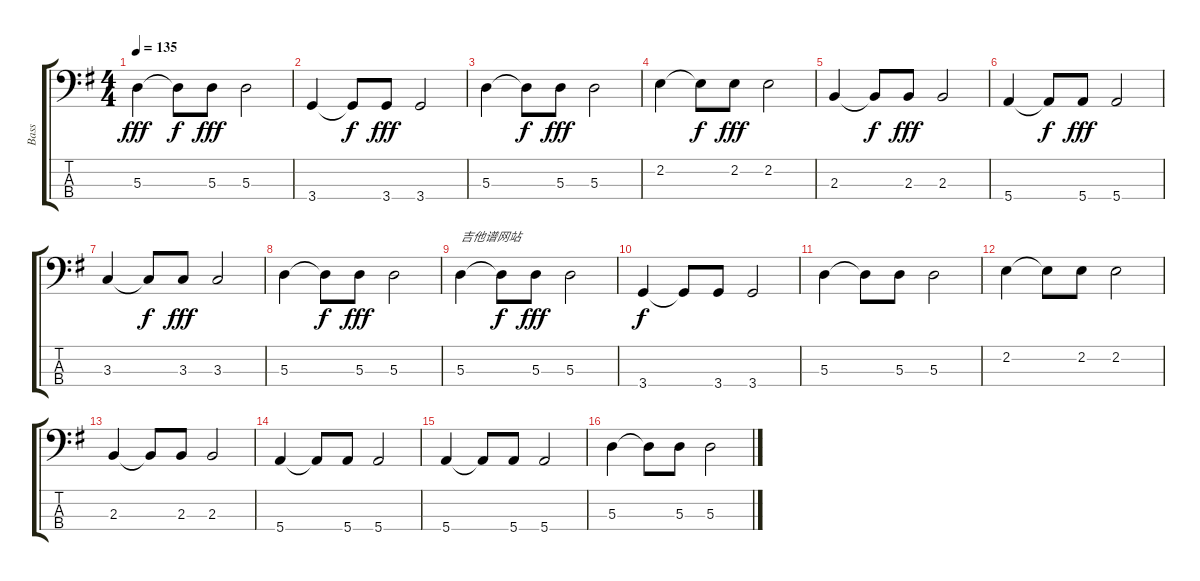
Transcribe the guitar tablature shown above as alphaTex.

\track ("Bass" "Bass") {instrument electricbassfinger}
\staff {score tabs}
\tuning (G2 D2 A1 E1) {hide}
\ts (4 4)
\tempo 135
\clef f4
\ks g
5.3.4{dy fff} 5.3{t}.8{dy f} 5.3.8{dy fff} 5.3.2 |
3.4.4 3.4{t}.8{dy f} 3.4.8{dy fff} 3.4.2 |
5.3.4 5.3{t}.8{dy f} 5.3.8{dy fff} 5.3.2 |
2.2.4 2.2{t}.8{dy f} 2.2.8{dy fff} 2.2.2 |
2.3.4 2.3{t}.8{dy f} 2.3.8{dy fff} 2.3.2 |
5.4.4 5.4{t}.8{dy f} 5.4.8{dy fff} 5.4.2 |
3.3.4 3.3{t}.8{dy f} 3.3.8{dy fff} 3.3.2 |
5.3.4 5.3{t}.8{dy f} 5.3.8{dy fff} 5.3.2 |
5.3.4{txt "吉他谱网站"} 5.3{t}.8{dy f} 5.3.8{dy fff} 5.3.2 |
3.4.4{dy f} 3.4{t}.8 3.4.8 3.4.2 |
5.3.4 5.3{t}.8 5.3.8 5.3.2 |
2.2.4 2.2{t}.8 2.2.8 2.2.2 |
2.3.4 2.3{t}.8 2.3.8 2.3.2 |
5.4.4 5.4{t}.8 5.4.8 5.4.2 |
5.4.4 5.4{t}.8 5.4.8 5.4.2 |
5.3.4 5.3{t}.8 5.3.8 5.3.2
